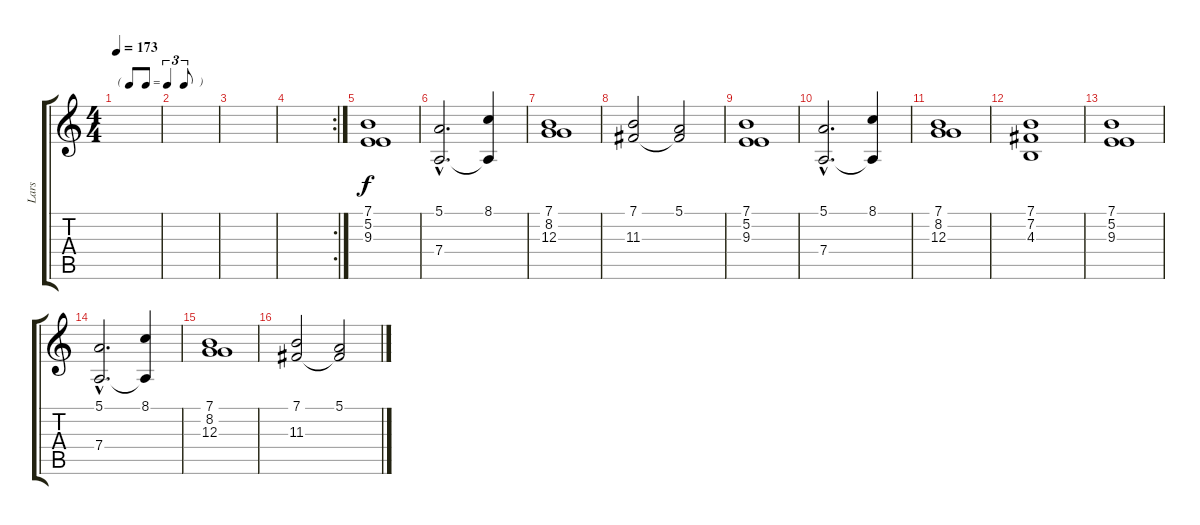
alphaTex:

\track ("Lars" "Lars") {instrument choiraahs}
\staff {score tabs}
\tuning (E4 B3 G3 D3 A2 E2) {hide}
\ts (4 4)
\tf triplet8th
\tempo 173
\clef g2
\ks c
|
|
|
\rc 2
|
(7.1 5.2 9.3).1 |
(5.1{hac} 7.4{hac}).2{d} (8.1 7.4{t}).4 |
(7.1 8.2 12.3).1 |
(7.1 11.3).2 (5.1 11.3{t}).2 |
(7.1 5.2 9.3).1 |
(5.1{hac} 7.4{hac}).2{d} (8.1 7.4{t}).4 |
(7.1 8.2 12.3).1 |
(7.1 7.2 4.3).1 |
(7.1 5.2 9.3).1 |
(5.1{hac} 7.4{hac}).2{d} (8.1 7.4{t}).4 |
(7.1 8.2 12.3).1 |
(7.1 11.3).2 (5.1 11.3{t}).2
